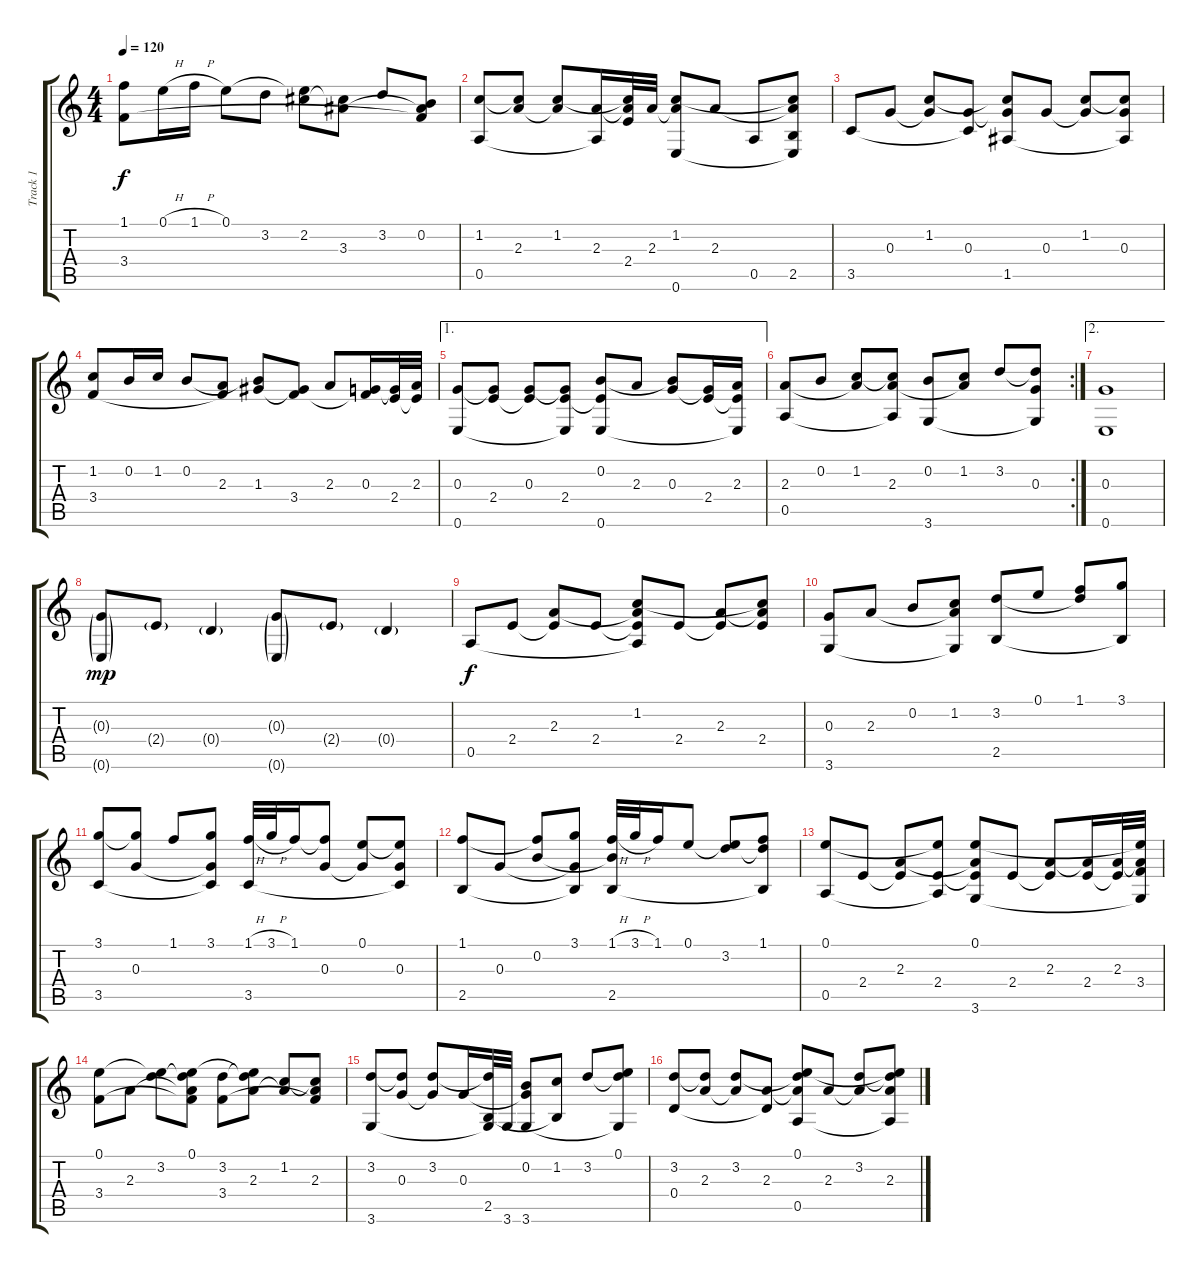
\track ("Track 1" "Track 1") {instrument acousticguitarsteel}
\staff {score tabs}
\tuning (E4 B3 G3 D3 A2 E2) {hide}
\ts (4 4)
\tempo 120
\clef g2
\ks c
(1.1 3.4).8{dy f} 0.1{h}.16 1.1{h}.16 0.1.8 3.2.8 (0.1{t} 2.2).8 (2.2{t} 3.3).8 3.2.8 (0.2 3.3{t} 3.4{t}).8 |
(1.2 0.5).8 (1.2{t} 2.3).8 (1.2 2.3{t}).8 (2.3 0.5{t}).16 (1.2{t} 2.3{t} 2.4).32 2.3.32 (1.2 2.3{t} 0.6).8 2.3.8 0.5.8 (1.2{t} 2.3{t} 2.5 0.6{t}).8 |
3.5.8 0.3.8 (1.2 0.3{t}).8 (0.3 3.5{t}).8 (1.2{t} 0.3{t} 1.5).8 0.3.8 (1.2 0.3{t}).8 (1.2{t} 0.3 1.5{t}).8 |
(1.2 3.4).8 0.2.16 1.2.16 0.2.8 (2.3 3.4{t}).8 (0.2{t} 1.3).8 (1.3{t} 3.4).8 2.3.8 (0.3 3.4{t}).16 (0.3{t} 2.4).32 (2.3 2.4{t}).32 |
\ae 1
(0.3 0.6).8 (0.3{t} 2.4).8 (0.3 2.4{t}).8 (0.3{t} 2.4 0.6{t}).8 (0.2 2.4{t} 0.6).8 2.3.8 (0.2{t} 0.3).8 (0.3{t} 2.4).16 (2.3 2.4{t} 0.6{t}).16 |
\rc 2
(2.3 0.5).8 0.2.8 (1.2 2.3{t}).8 (1.2{t} 2.3 0.5{t}).8 (0.2 3.6).8 (1.2 2.3{t}).8 3.2.8 (3.2{t} 0.3 3.6{t}).8 |
\ae 2
(0.3 0.6).1 |
(0.3{g} 0.6{g}).8{dy mp} 2.4{g}.8 0.4{g}.4 (0.3{g} 0.6{g}).8 2.4{g}.8 0.4{g}.4 |
0.5.8{dy f} 2.4.8 (2.3 2.4{t}).8 2.4.8 (1.2 2.3{t} 2.4{t} 0.5{t}).8 2.4.8 (2.3 2.4{t}).8 (1.2{t} 2.3{t} 2.4).8 |
(0.3 3.6).8 2.3.8 0.2.8 (1.2 2.3{t} 3.6{t}).8 (3.2 2.5).8 0.1.8 (1.1 3.2{t}).8 (3.1 2.5{t}).8 |
(3.1 3.5).8 (3.1{t} 0.3).8 1.1.8 (3.1 0.3{t} 3.5{t}).8 (1.1{h} 3.5).32 3.1{h}.32 1.1.16 (1.1{t} 0.3).8 (0.1 0.3{t}).8 (0.1{t} 0.3 3.5{t}).8 |
(1.1 2.5).8 0.3.8 (1.1{t} 0.2).8 (3.1 0.3{t} 2.5{t}).8 (1.1{h} 0.2{t} 2.5).32 3.1{h}.32 1.1.16 0.1.8 (0.1{t} 3.2).8 (1.1 3.2{t} 2.5{t}).8 |
(0.1 0.5).8 2.4.8 (2.3 2.4{t}).8 (0.1{t} 2.4 0.5{t}).8 (0.1 2.3{t} 2.4{t} 3.6).8 2.4.8 (2.3 2.4{t}).8 (2.3{t} 2.4).16 (2.3 2.4{t}).32 (0.1{t} 2.3{t} 3.4 3.6{t}).32 |
(0.1 3.4).8 2.3.8 (0.1{t} 3.2).8 (0.1 3.2{t} 2.3{t} 3.4{t}).8 (3.2 3.4).8 (0.1{t} 3.2{t} 2.3).8 (1.2 2.3{t}).8 (1.2{t} 2.3 3.4{t}).8 |
(3.2 3.6).8 (3.2{t} 0.3).8 (3.2 0.3{t}).8 0.3.16 (3.2{t} 2.5 3.6{t}).32 3.6.32 (0.2 0.3{t} 3.6).8 (1.2 2.5{t}).8 3.2.8 (0.1 3.2{t} 3.6{t}).8 |
(3.2 0.4).8 (3.2{t} 2.3).8 (3.2 2.3{t}).8 (2.3 0.4{t}).8 (0.1 3.2{t} 2.3{t} 0.5).8 2.3.8 (3.2 2.3{t}).8 (0.1{t} 3.2{t} 2.3 0.5{t}).8
